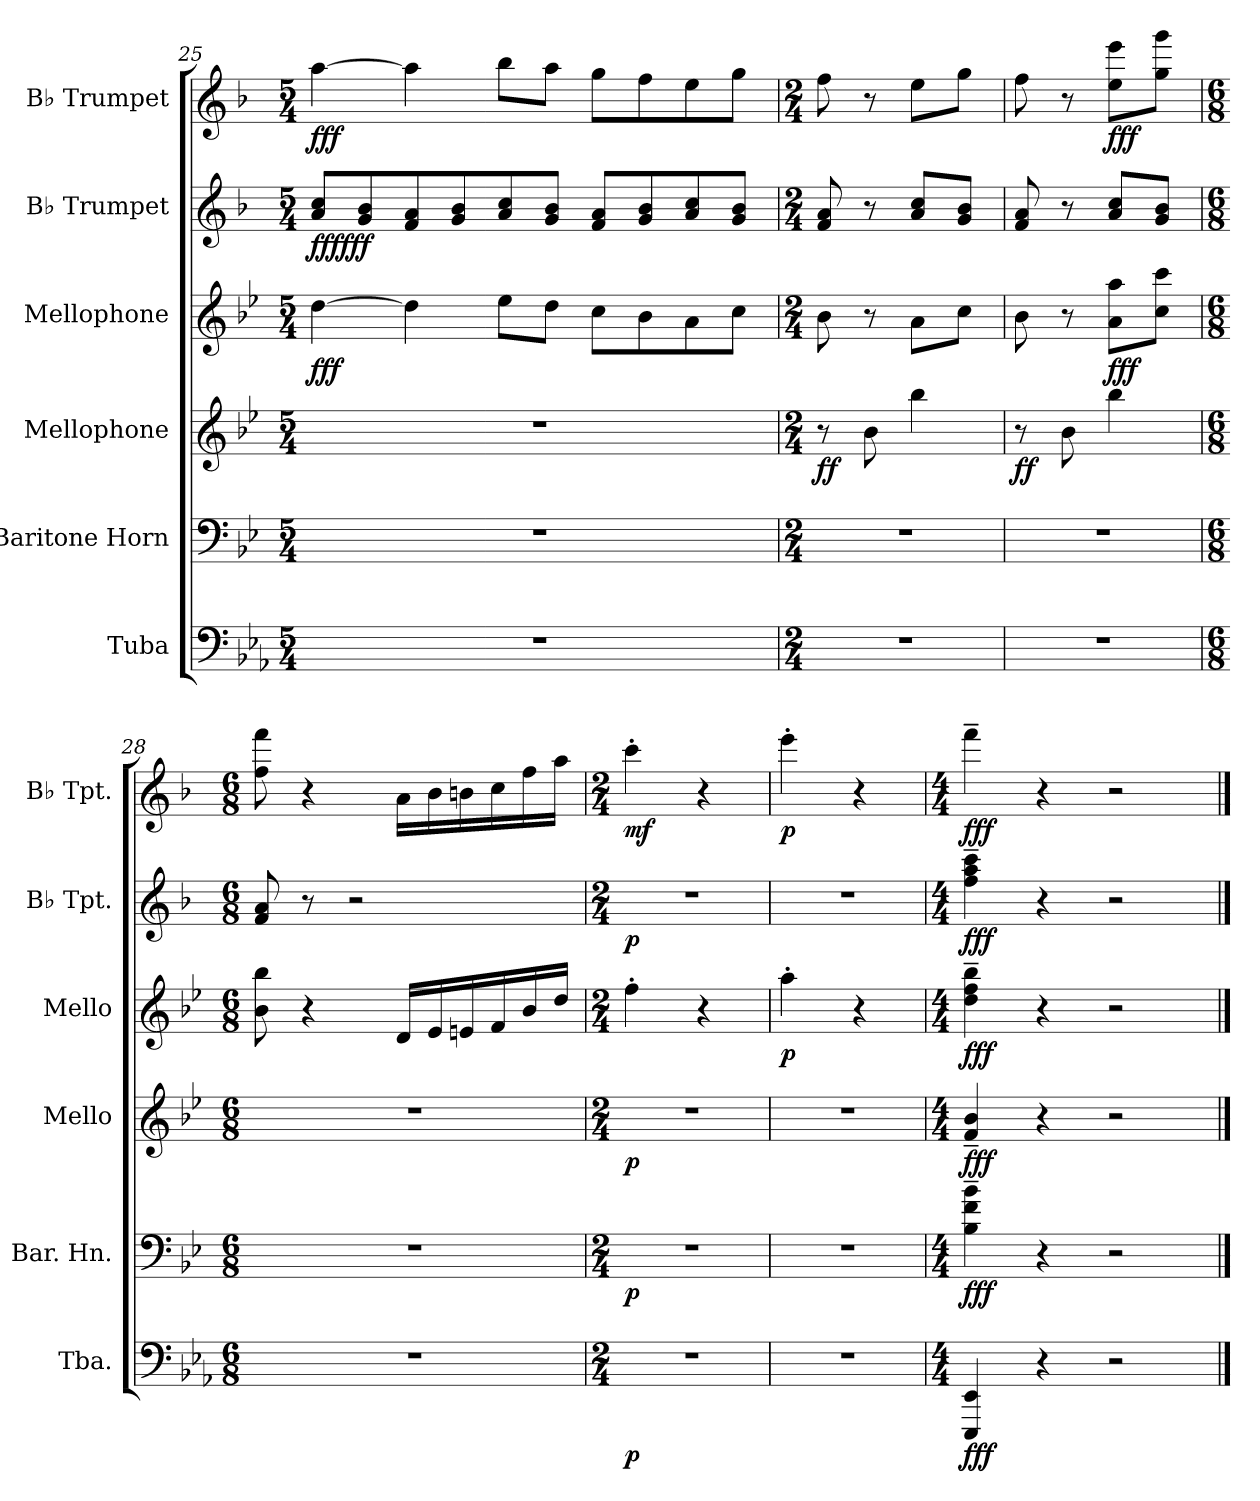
**kern	**dynam	**kern	**dynam	**kern	**dynam	**kern	**dynam	**kern	**dynam	**kern	**dynam
*part6	*part6	*part5	*part5	*part4	*part4	*part3	*part3	*part2	*part2	*part1	*part1
*staff6	*staff6	*staff5	*staff5	*staff4	*staff4	*staff3	*staff3	*staff2	*staff2	*staff1	*staff1
*I"Tuba	*	*I"Baritone Horn	*	*I"Mellophone	*	*I"Mellophone	*	*I"B♭ Trumpet	*	*I"B♭ Trumpet	*
*I'Tba.	*	*I'Bar. Hn.	*	*I'Mello	*	*I'Mello	*	*I'B♭ Tpt.	*	*I'B♭ Tpt.	*
*clefF4	*	*clefF4	*	*clefG2	*	*clefG2	*	*clefG2	*	*clefG2	*
*	*	*ITrd4c7	*	*ITrd4c7	*	*ITrd4c7	*	*ITrd1c2	*	*ITrd1c2	*
*k[b-e-a-]	*	*k[b-e-a-]	*	*k[b-e-a-]	*	*k[b-e-a-]	*	*k[b-e-a-]	*	*k[b-e-a-]	*
*M5/4	*	*M5/4	*	*M5/4	*	*M5/4	*	*M5/4	*	*M5/4	*
=25	=25	=25	=25	=25	=25	=25	=25	=25	=25	=25	=25
!	!	!	!	!	!	!	!LO:DY:b	!	!LO:DY:b	!	!
!	!	!	!	!	!	!	!	!	!LO:DY:n=1:b	!	!LO:DY:b
4%5r	.	4%5r	.	4%5r	.	[4g\	fff	8g/ 8b-/L	fff fff	[4gg\	fff
.	.	.	.	.	.	.	.	8f/ 8a-/	.	.	.
.	.	.	.	.	.	4g\]	.	8e-/ 8g/	.	4gg\]	.
.	.	.	.	.	.	.	.	8f/ 8a-/	.	.	.
.	.	.	.	.	.	8a-\L	.	8g/ 8b-/	.	8aa-\L	.
.	.	.	.	.	.	8g\J	.	8f/ 8a-/J	.	8gg\J	.
.	.	.	.	.	.	8f\L	.	8e-/ 8g/L	.	8ff\L	.
.	.	.	.	.	.	8e-\	.	8f/ 8a-/	.	8ee-\	.
.	.	.	.	.	.	8d\	.	8g/ 8b-/	.	8dd\	.
.	.	.	.	.	.	8f\J	.	8f/ 8a-/J	.	8ff\J	.
=26	=26	=26	=26	=26	=26	=26	=26	=26	=26	=26	=26
*M2/4	*	*M2/4	*	*M2/4	*	*M2/4	*	*M2/4	*	*M2/4	*
!	!	!	!	!	!LO:DY:b	!	!	!	!	!	!
2r	.	2r	.	8r	ff	8e-\	.	8e-/ 8g/	.	8ee-\	.
.	.	.	.	8e-\	.	8r	.	8r	.	8r	.
.	.	.	.	4ee-\	.	8d\L	.	8g/ 8b-/L	.	8dd\L	.
.	.	.	.	.	.	8f\J	.	8f/ 8a-/J	.	8ff\J	.
!!LO:LB:g=z
=27	=27	=27	=27	=27	=27	=27	=27	=27	=27	=27	=27
!	!	!	!	!	!LO:DY:b	!	!	!	!	!	!
2r	.	2r	.	8r	ff	8e-\	.	8e-/ 8g/	.	8ee-\	.
.	.	.	.	8e-\	.	8r	.	8r	.	8r	.
!	!	!	!	!	!	!	!LO:DY:b	!	!	!	!LO:DY:b
.	.	.	.	4ee-\	.	8d\ 8dd\L	fff	8g/ 8b-/L	.	8dd\ 8ddd\L	fff
.	.	.	.	.	.	8f\ 8ff\J	.	8f/ 8a-/J	.	8ff\ 8fff\J	.
=28	=28	=28	=28	=28	=28	=28	=28	=28	=28	=28	=28
*M6/8	*	*M6/8	*	*M6/8	*	*M6/8	*	*M6/8	*	*M6/8	*
2.r	.	2.r	.	2.r	.	8e-\ 8ee-\	.	8e-/ 8g/	.	8ee-\ 8eee-\	.
.	.	.	.	.	.	4r	.	8r	.	4r	.
.	.	.	.	.	.	.	.	2r	.	.	.
.	.	.	.	.	.	16G/LL	.	.	.	16g\LL	.
.	.	.	.	.	.	16A-/	.	.	.	16a-\	.
.	.	.	.	.	.	16An/	.	.	.	16an\	.
.	.	.	.	.	.	16B-/	.	.	.	16b-\	.
.	.	.	.	.	.	16e-/	.	.	.	16ee-\	.
.	.	.	.	.	.	16g/JJ	.	.	.	16gg\JJ	.
=29	=29	=29	=29	=29	=29	=29	=29	=29	=29	=29	=29
*M2/4	*	*M2/4	*	*M2/4	*	*M2/4	*	*M2/4	*	*M2/4	*
!	!LO:DY:b	!	!LO:DY:b	!	!LO:DY:b	!	!LO:DY:b	!	!	!	!
!	!	!	!	!	!	!	!LO:DY:n=1:b	!	!LO:DY:b	!	!LO:DY:b
2r	p	2r	p	2r	p	4b-'\	p mf	2r	p	4bb-'\	mf
.	.	.	.	.	.	4r	.	.	.	4r	.
=30	=30	=30	=30	=30	=30	=30	=30	=30	=30	=30	=30
!	!	!	!	!	!	!	!LO:DY:b	!	!	!	!LO:DY:b
2r	.	2r	.	2r	.	4dd'\	p	2r	.	4ddd'\	p
.	.	.	.	.	.	4r	.	.	.	4r	.
=31	=31	=31	=31	=31	=31	=31	=31	=31	=31	=31	=31
*M4/4	*	*M4/4	*	*M4/4	*	*M4/4	*	*M4/4	*	*M4/4	*
!	!LO:DY:b	!	!LO:DY:b	!	!LO:DY:b	!	!LO:DY:b	!	!LO:DY:b	!	!LO:DY:b
4EEE-/ 4EE-/	fff	4E-\~ 4B-\~ 4e-\~	fff	4B-/~ 4e-/~	fff	4g\~ 4b-\~ 4ee-\~	fff	4ee-\~ 4gg\~ 4bb-\~	fff	4eee-~\	fff
4r	.	4r	.	4r	.	4r	.	4r	.	4r	.
2r	.	2r	.	2r	.	2r	.	2r	.	2r	.
==	==	==	==	==	==	==	==	==	==	==	==
*-	*-	*-	*-	*-	*-	*-	*-	*-	*-	*-	*-
